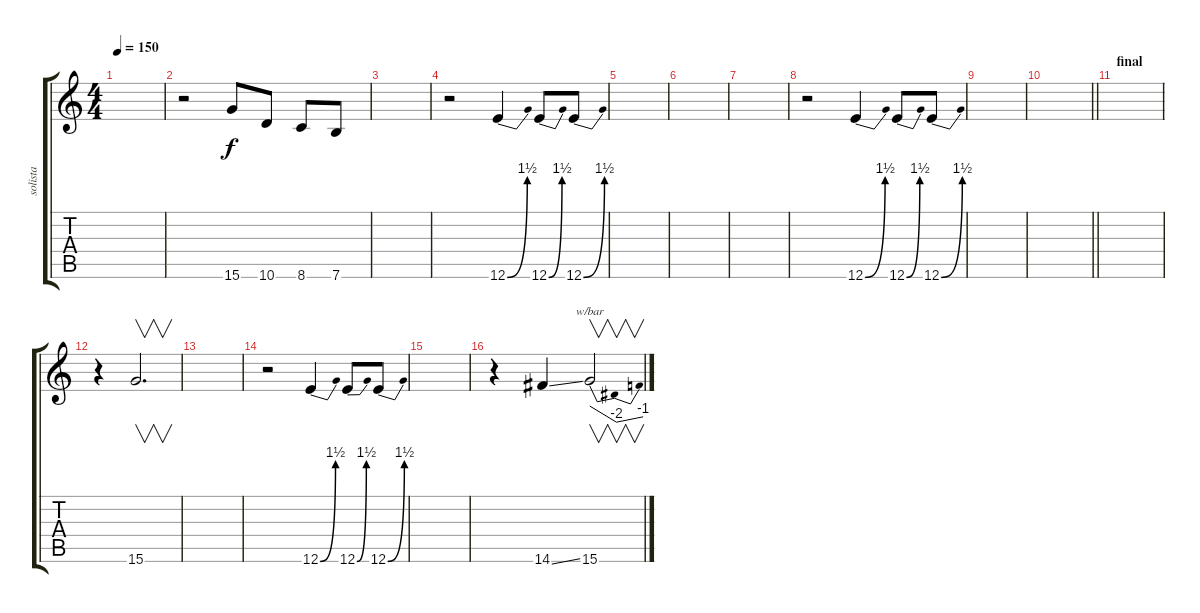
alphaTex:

\track ("solista" "solista") {instrument overdrivenguitar}
\staff {score tabs}
\tuning (E4 B3 G3 D3 A2 E2) {hide}
\ts (4 4)
\tempo 150
\clef g2
\ks c
|
r.2 15.6.8 10.6.8 8.6.8 7.6.8 |
|
r.2 12.6{be (bend 0 0 60 6)}.4 12.6{be (bend 0 0 60 6)}.8 12.6{be (bend 0 0 60 6)}.8 |
|
|
|
r.2 12.6{be (bend 0 0 60 6)}.4 12.6{be (bend 0 0 60 6)}.8 12.6{be (bend 0 0 60 6)}.8 |
|
\barLineRight lightlight
|
\section ("" "final")
|
r.4 15.6.2{v d} |
|
r.2 12.6{be (bend 0 0 60 6)}.4 12.6{be (bend 0 0 60 6)}.8 12.6{be (bend 0 0 60 6)}.8 |
|
r.4 14.6{be (hold 0 0 60 0) ss}.4 15.6.2{v tbe (dip default 0 0 30 -8 60 -4)}
